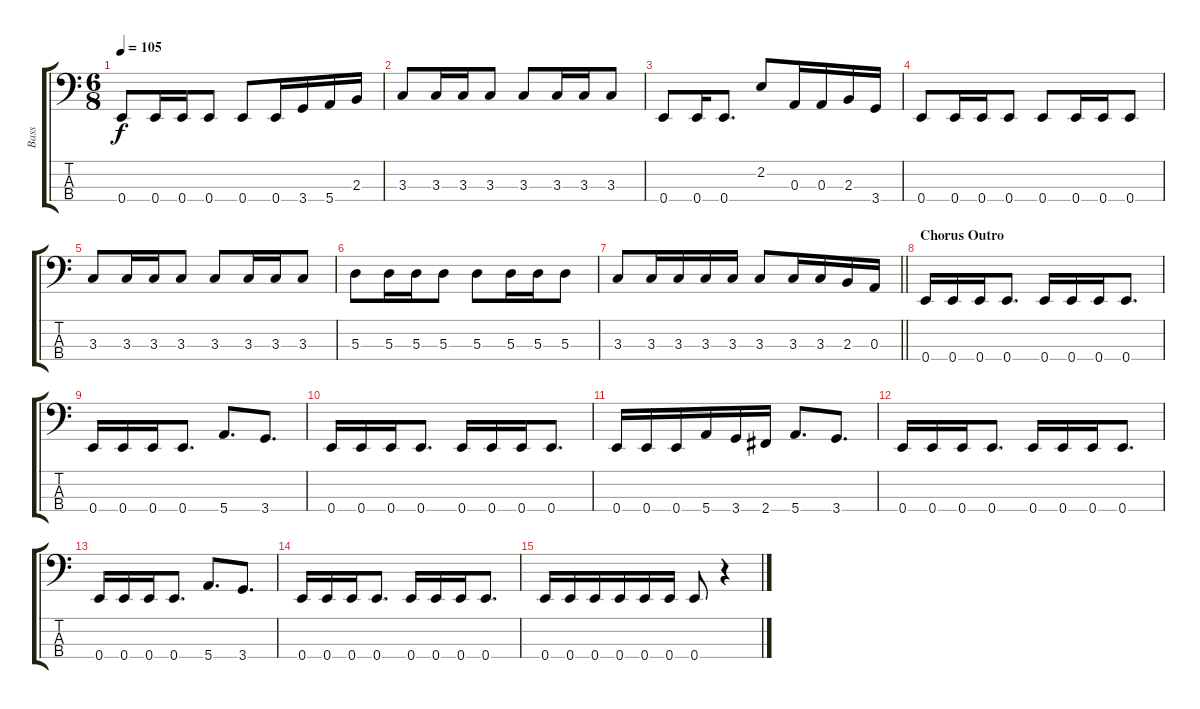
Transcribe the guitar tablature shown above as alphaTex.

\track ("Bass" "Bass") {instrument electricbassfinger}
\staff {score tabs}
\tuning (G2 D2 A1 E1) {hide}
\ts (6 8)
\tempo 105
\clef f4
\ks c
0.4.8{dy f} 0.4.16 0.4.16 0.4.8 0.4.8 0.4.16 3.4.16 5.4.16 2.3.16 |
3.3.8 3.3.16 3.3.16 3.3.8 3.3.8 3.3.16 3.3.16 3.3.8 |
0.4.8 0.4.16 0.4.8{d} 2.2.8 0.3.16 0.3.16 2.3.16 3.4.16 |
0.4.8 0.4.16 0.4.16 0.4.8 0.4.8 0.4.16 0.4.16 0.4.8 |
3.3.8 3.3.16 3.3.16 3.3.8 3.3.8 3.3.16 3.3.16 3.3.8 |
5.3.8 5.3.16 5.3.16 5.3.8 5.3.8 5.3.16 5.3.16 5.3.8 |
\barLineRight lightlight
3.3.8 3.3.16 3.3.16 3.3.16 3.3.16 3.3.8 3.3.16 3.3.16 2.3.16 0.3.16 |
\section ("" "Chorus Outro")
0.4.16 0.4.16 0.4.16 0.4.8{d} 0.4.16 0.4.16 0.4.16 0.4.8{d} |
0.4.16 0.4.16 0.4.16 0.4.8{d} 5.4.8{d} 3.4.8{d} |
0.4.16 0.4.16 0.4.16 0.4.8{d} 0.4.16 0.4.16 0.4.16 0.4.8{d} |
0.4.16 0.4.16 0.4.16 5.4.16 3.4.16 2.4.16 5.4.8{d} 3.4.8{d} |
0.4.16 0.4.16 0.4.16 0.4.8{d} 0.4.16 0.4.16 0.4.16 0.4.8{d} |
0.4.16 0.4.16 0.4.16 0.4.8{d} 5.4.8{d} 3.4.8{d} |
0.4.16 0.4.16 0.4.16 0.4.8{d} 0.4.16 0.4.16 0.4.16 0.4.8{d} |
0.4.16 0.4.16 0.4.16 0.4.16 0.4.16 0.4.16 0.4.8 r.4
